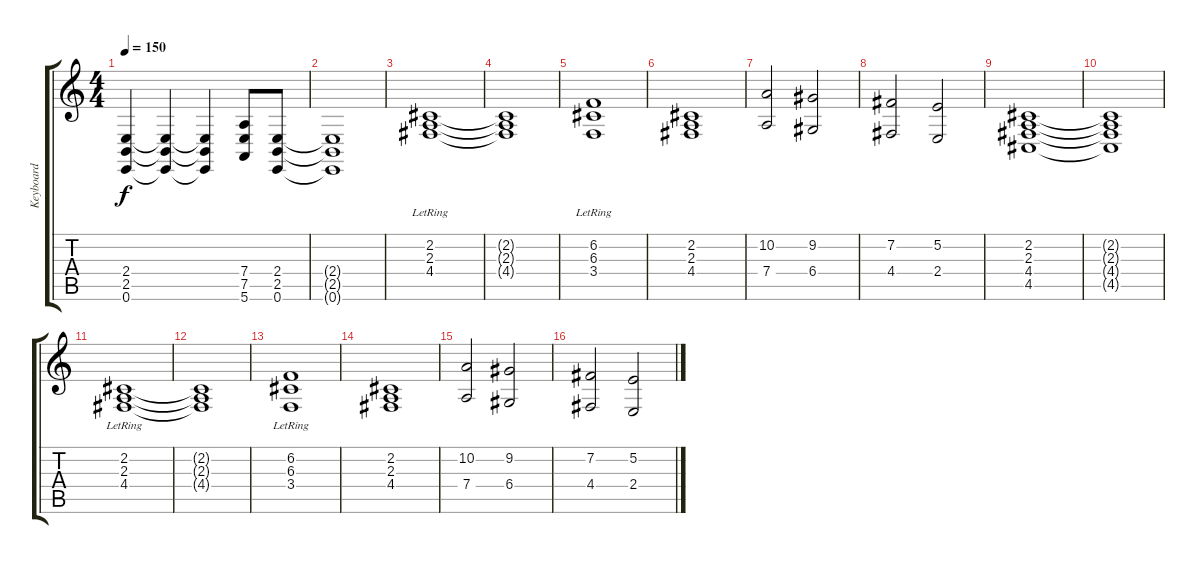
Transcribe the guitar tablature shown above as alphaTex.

\track ("Keyboard" "Keyboard") {instrument choiraahs}
\staff {score tabs}
\tuning (E4 B3 G3 D3 A2 E2) {hide}
\ts (4 4)
\tempo 150
\clef g2
\ks c
(2.4{t} 2.5{t} 0.6{t}).4{dy f} (2.4{t} 2.5{t} 0.6{t}).4 (2.4{t} 2.5{t} 0.6{t}).4 (7.4 7.5 5.6).8 (2.4 2.5 0.6).8 |
(2.4{t} 2.5{t} 0.6{t}).1 |
(2.2 2.3 4.4{lr}).1 |
(2.2{t} 2.3{t} 4.4{t}).1 |
(6.2 6.3 3.4{lr}).1 |
(2.2 2.3 4.4).1 |
(10.2 7.4).2 (9.2 6.4).2 |
(7.2 4.4).2 (5.2 2.4).2 |
(2.2 2.3 4.4 4.5).1 |
(2.2{t} 2.3{t} 4.4{t} 4.5{t}).1 |
(2.2 2.3 4.4{lr}).1 |
(2.2{t} 2.3{t} 4.4{t}).1 |
(6.2 6.3 3.4{lr}).1 |
(2.2 2.3 4.4).1 |
(10.2 7.4).2 (9.2 6.4).2 |
(7.2 4.4).2 (5.2 2.4).2
